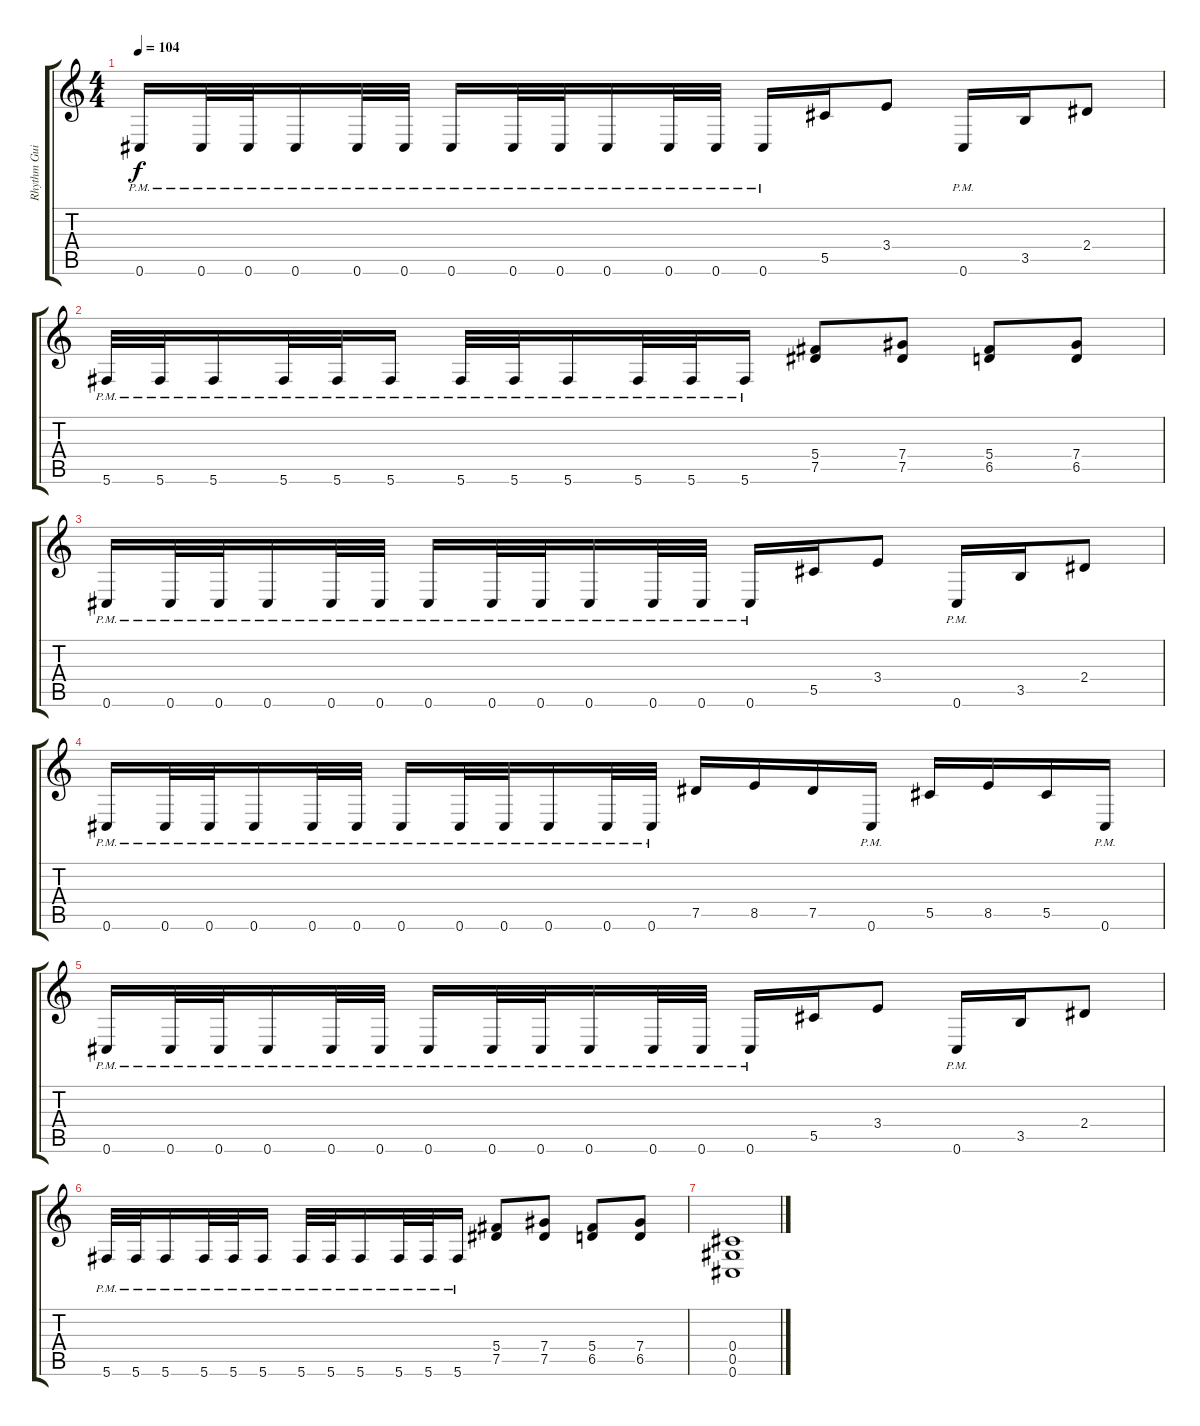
\track ("Rhythm Guitar" "Rhythm Gui") {instrument distortionguitar}
\staff {score tabs}
\tuning (Eb4 Bb3 Gb3 Db3 Ab2 Db2) {hide}
\ts (4 4)
\tempo 104
\clef g2
\ks c
0.6{pm}.16{dy f} 0.6{pm}.32 0.6{pm}.32 0.6{pm}.16 0.6{pm}.32 0.6{pm}.32 0.6{pm}.16 0.6{pm}.32 0.6{pm}.32 0.6{pm}.16 0.6{pm}.32 0.6{pm}.32 0.6{pm}.16 5.5.16 3.4.8 0.6{pm}.16 3.5.16 2.4.8 |
5.6{pm}.32 5.6{pm}.32 5.6{pm}.16 5.6{pm}.32 5.6{pm}.32 5.6{pm}.16 5.6{pm}.32 5.6{pm}.32 5.6{pm}.16 5.6{pm}.32 5.6{pm}.32 5.6{pm}.16 (5.4 7.5).8 (7.4 7.5).8 (5.4 6.5).8 (7.4 6.5).8 |
0.6{pm}.16{balance 4} 0.6{pm}.32 0.6{pm}.32 0.6{pm}.16 0.6{pm}.32 0.6{pm}.32 0.6{pm}.16 0.6{pm}.32 0.6{pm}.32 0.6{pm}.16 0.6{pm}.32 0.6{pm}.32 0.6{pm}.16 5.5.16 3.4.8 0.6{pm}.16 3.5.16 2.4.8 |
0.6{pm}.16 0.6{pm}.32 0.6{pm}.32 0.6{pm}.16 0.6{pm}.32 0.6{pm}.32 0.6{pm}.16 0.6{pm}.32 0.6{pm}.32 0.6{pm}.16 0.6{pm}.32 0.6{pm}.32 7.5.16 8.5.16 7.5.16 0.6{pm}.16 5.5.16 8.5.16 5.5.16 0.6{pm}.16 |
0.6{pm}.16 0.6{pm}.32 0.6{pm}.32 0.6{pm}.16 0.6{pm}.32 0.6{pm}.32 0.6{pm}.16 0.6{pm}.32 0.6{pm}.32 0.6{pm}.16 0.6{pm}.32 0.6{pm}.32 0.6{pm}.16 5.5.16 3.4.8 0.6{pm}.16 3.5.16 2.4.8 |
5.6{pm}.32 5.6{pm}.32 5.6{pm}.16 5.6{pm}.32 5.6{pm}.32 5.6{pm}.16 5.6{pm}.32 5.6{pm}.32 5.6{pm}.16 5.6{pm}.32 5.6{pm}.32 5.6{pm}.16 (5.4 7.5).8 (7.4 7.5).8 (5.4 6.5).8 (7.4 6.5).8 |
(0.4 0.5 0.6).1
